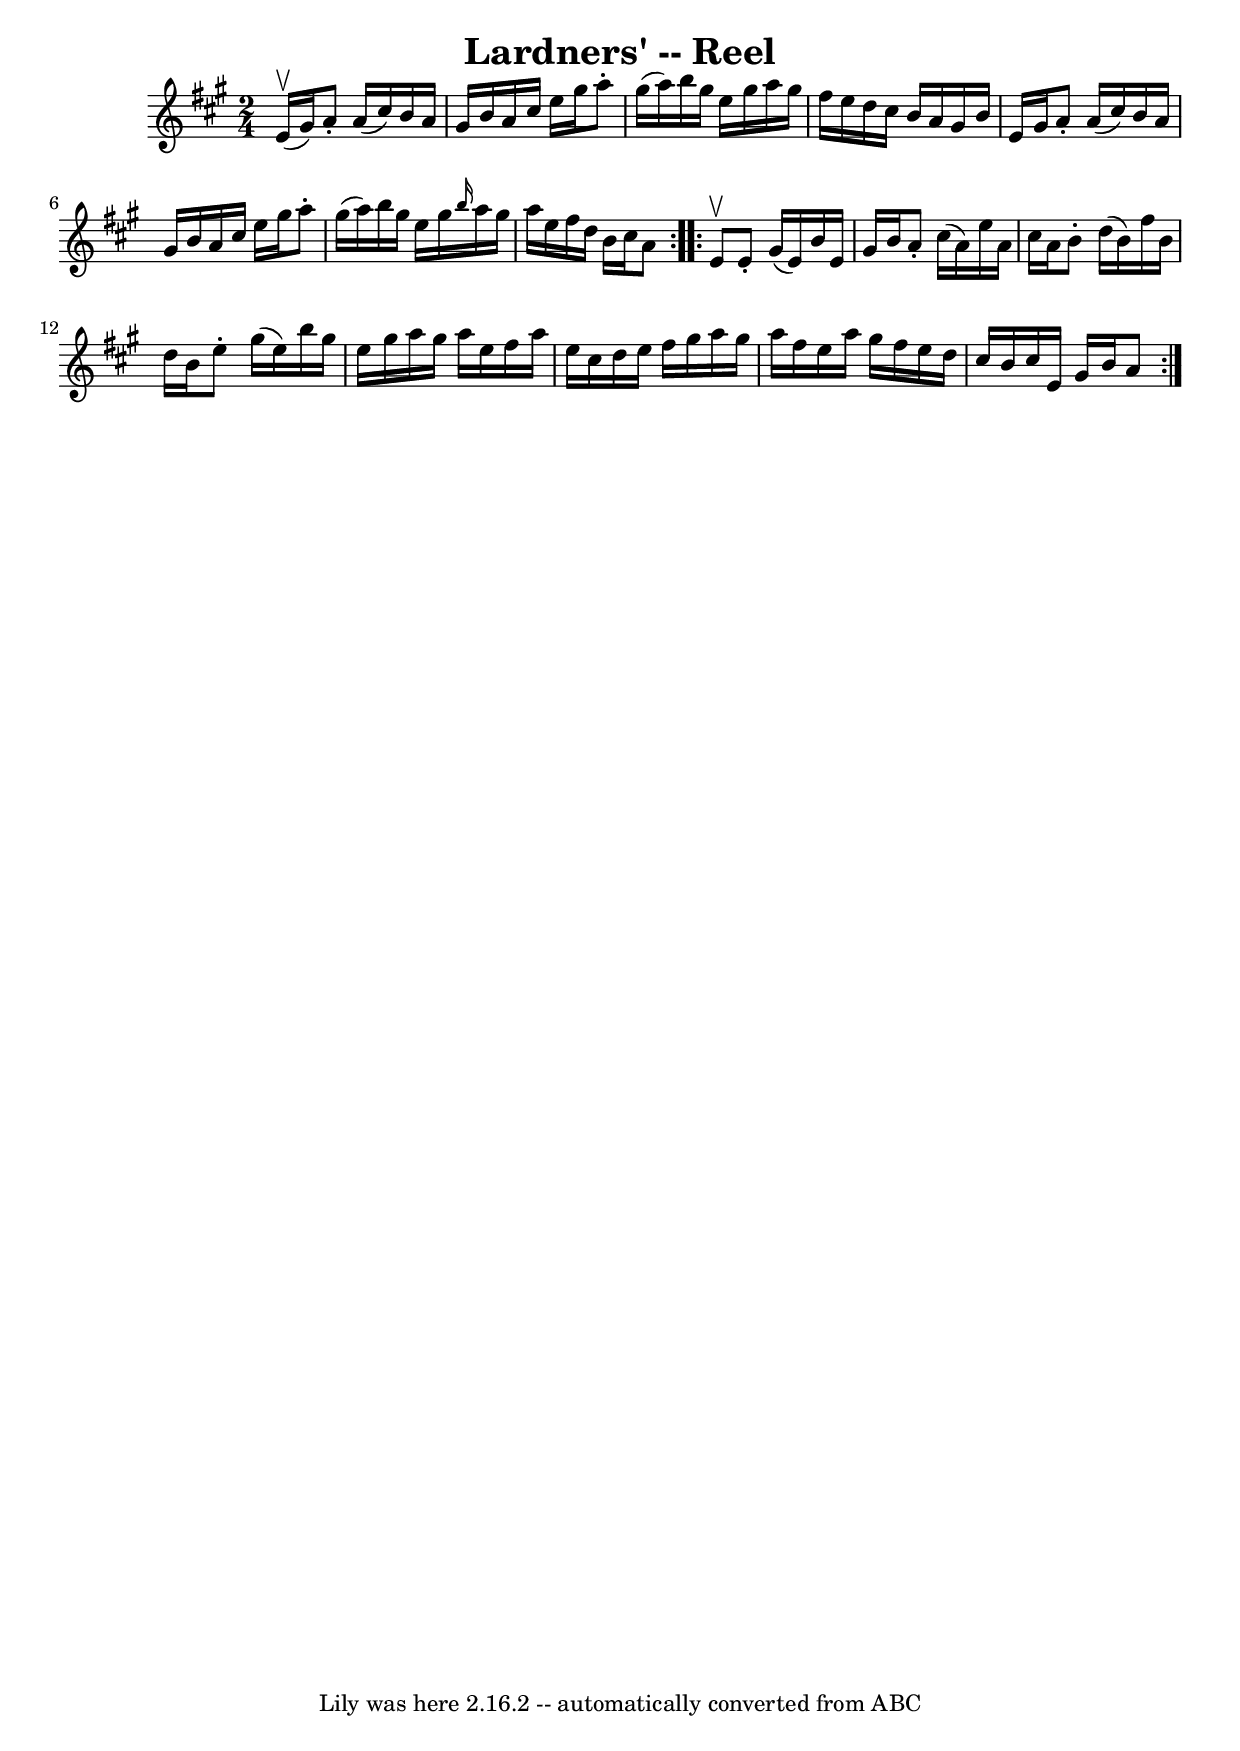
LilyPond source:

\version "2.16.2"
\include "Mammoth.ily"
\header {
	%% book = "Ryan's Mammoth Collection"
	crossRefNumber = "1"
	footnotes = "\\\\144"
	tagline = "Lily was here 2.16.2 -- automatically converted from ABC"
	title = "Lardners' -- Reel"
}
voicedefault =  {


\repeat volta 2 {
\time 2/4 
\key a \major e'16^\upbow(gis'16) |
 a'8 -. a'16 
(cis''16) b'16 a'16 gis'16 b'16    |
 a'16 cis''16  
 e''16 gis''16 a''8 -. gis''16 (a''16)   |
 b''16    
gis''16 e''16 gis''16 a''16 gis''16 fis''16 e''16    |
 
 d''16 cis''16 b'16 a'16 gis'16 b'16 e'16 gis'16    
|
 a'8 -. a'16 (cis''16) b'16 a'16 gis'16 b'16    
|
 a'16 cis''16 e''16 gis''16 a''8 -. gis''16 (a''16  
-)   |
 b''16 gis''16 e''16 gis''16  \grace { b''16  }   
a''16 gis''16 a''16 e''16    |
 fis''16 d''16 b'16    
cis''16 a'8  } \repeat volta 2 { e'8^\upbow |
 e'8 -.   
gis'16 (e'16) b'16 e'16 gis'16 b'16    |
 a'8 -.   
cis''16 (a'16) e''16 a'16 cis''16 a'16    |
 b'8 -.   
d''16 (b'16) fis''16 b'16 d''16 b'16    |
 e''8 -.   
gis''16 (e''16) b''16 gis''16 e''16 gis''16    |
     
a''16 gis''16 a''16 e''16 fis''16 a''16 e''16 cis''16    
|
 d''16 e''16 fis''16 gis''16 a''16 gis''16 a''16    
fis''16    |
 e''16 a''16 gis''16 fis''16 e''16 d''16    
cis''16 b'16    |
 cis''16 e'16 gis'16 b'16 a'8  }   
}

\score{
    <<

	\context Staff="default"
	{
	    \voicedefault 
	}

    >>
	\layout {
	}
	\midi {}
}
